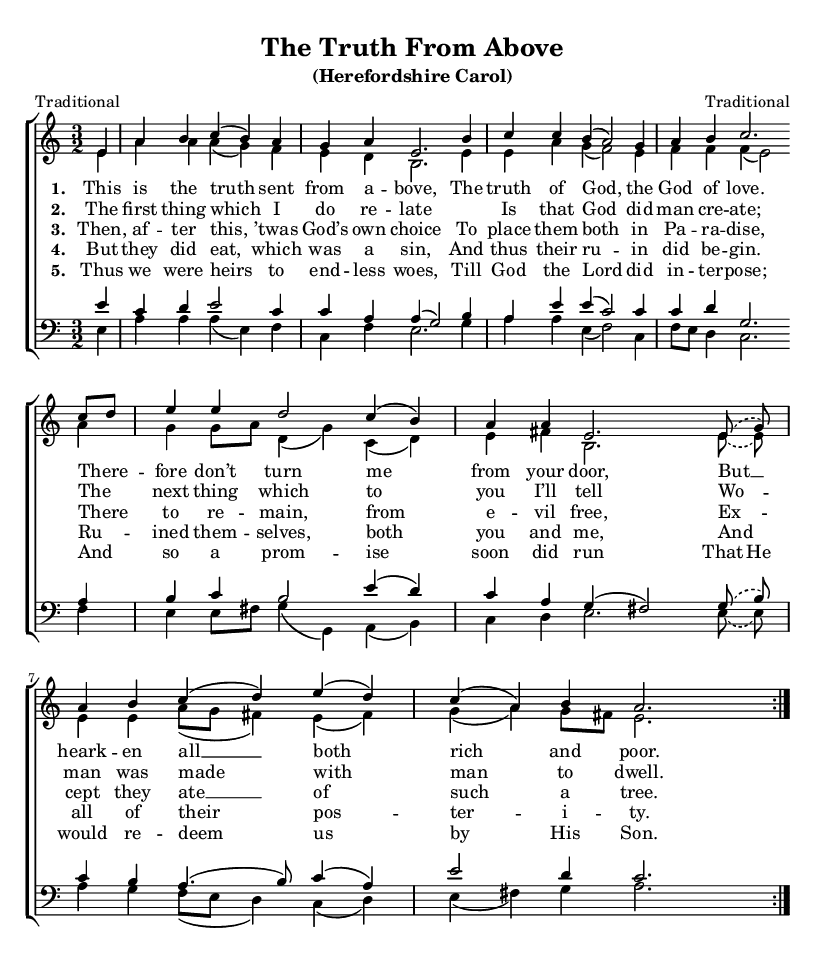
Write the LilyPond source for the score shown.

\version "2.14.2"
\include "header.ly"

\header {
  title = "The Truth From Above"
  subtitle = "(Herefordshire Carol)"
  poet = "Traditional"
  composer = "Traditional"
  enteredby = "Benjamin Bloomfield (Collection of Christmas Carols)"
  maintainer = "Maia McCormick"
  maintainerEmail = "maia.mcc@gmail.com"
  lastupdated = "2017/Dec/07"
}

global = {
  \key c \major
  \autoBeamOff
  \time 3/2
}

sopMusic = \relative c' {
  \repeat volta 3 {
    \partial 4 e4 |
    \partial 4*5 a4 b c( b) a |
    \partial 2*3 g a e2. b'4 |

    \partial 2*3 c c b( a2) g4 |
    \partial 2*3 a b c2. \bar""\break c8[ d] |
    \partial 2*3 e4 e d2 c4( b) |

    \partial 2*3 \slurDashed a a e2. e8( g) |
    \slurSolid
    \partial 2*3 a4 b c( d) e( d) |
    \partial 2*3 c( a) b4 a2.
  }
}
sopWords = \lyricmode {

}

altoMusic = \relative c' {
  e4 |
  a4 a a( g) f |
  e d b2. e4 |

  e a g( f2) e4 |
  f f f( e2) a4 |
  g g8[ a] d,4( g) c,( d) |

  \slurDashed e fis b,2. e8( e) |
  \slurSolid e4 e a8([ g] fis4) e( fis) |
  g( a) g8[ fis] e2.
}

altoWords = \lyricmode {
  \set stanza = #"1. "
  This is the truth sent from a -- bove,
  The truth of God, the God of love.
  There -- fore don’t turn me from your door,
  But __ heark -- en all __ both rich and poor.
}
altoWordsII = \lyricmode {
  \set stanza = #"2. "
  The first thing which I do re -- late
  \skip1
  Is that God did man cre -- ate;
  The next thing which to you I’ll tell
  Wo -- man was made with man to dwell.
}
altoWordsIII = \lyricmode {
  \set stanza = #"3. "
  Then, af -- ter this, ’twas God’s own choice
  To place them both in Pa -- ra -- dise,
  There to re -- main, from e -- vil free,
  Ex -- cept they ate __ of such a tree.
}
altoWordsIV = \lyricmode {
  \set stanza = #"4. "
  But they did eat, which was a sin,
  And thus their ru -- in did be -- gin.
  Ru -- ined them -- selves, both you and me,
  And all of their pos -- ter -- i -- ty.
}
altoWordsV = \lyricmode {
  \set stanza = #"5. "
  Thus we were heirs to end -- less woes,
  Till God the Lord did in -- ter -- pose;
  And so a prom -- ise soon did run
  \set ignoreMelismata = ##t
  That He
  \unset ignoreMelismata
  would re -- deem us by His Son.

}
altoWordsVI = \lyricmode {
  \set stanza = #"6. "
  \set ignoreMelismata = ##t
}
tenorMusic = \relative c' {
  e4 |
  c4 d e2 c4 |
  c a a( g2) b4 |

  a e' e( c2) c4 |
  c d g,2. a4 |
  b c b2 e4( d) |

  c a g( fis!2) \slurDashed g8( b) |
  \slurSolid c4 b a4.( b8) c4( a) |
  e'2 d4 c2.
}
tenorWords = \lyricmode {

}

bassMusic = \relative c {
  e4 |
  a4 a a( e) f |
  c f e2. g4 |

  a4 a e( f2) c4 |
  f8[ e] d4 c2. f4 |
  e e8[ fis] g4( g,) a( b) |

  c4 d e2. \slurDashed e8( e) |
  a4 g \slurSolid f8([ e] d4) c( d) |
  e( fis) g a2.
}
bassWords = \lyricmode {

}

\score {
  <<
   \new ChoirStaff <<
    \new Staff = women <<
      \new Voice = "sopranos" { \voiceOne << \global \sopMusic >> }
      \new Voice = "altos" { \voiceTwo << \global \altoMusic >> }
    >>
    \new Lyrics \with { alignAboveContext = #"women" } \lyricsto "sopranos" \sopWords
    \new Lyrics = "altosVI"  \with { alignBelowContext = #"women" } \lyricsto "sopranos" \altoWordsVI
    \new Lyrics = "altosV"  \with { alignBelowContext = #"women" } \lyricsto "sopranos" \altoWordsV
    \new Lyrics = "altosIV"  \with { alignBelowContext = #"women" } \lyricsto "sopranos" \altoWordsIV
    \new Lyrics = "altosIII"  \with { alignBelowContext = #"women" } \lyricsto "sopranos" \altoWordsIII
    \new Lyrics = "altosII"  \with { alignBelowContext = #"women" } \lyricsto "sopranos" \altoWordsII
    \new Lyrics = "altos"  \with { alignBelowContext = #"women" } \lyricsto "sopranos" \altoWords
   \new Staff = men <<
      \clef bass
      \new Voice = "tenors" { \voiceOne << \global \tenorMusic >> }
      \new Voice = "basses" { \voiceTwo << \global \bassMusic >> }
    >>
    \new Lyrics \with { alignAboveContext = #"men" \override VerticalAxisGroup #'nonstaff-relatedstaff-spacing = #'((basic-distance . 1)) } \lyricsto "tenors" \tenorWords
    \new Lyrics \with { alignBelowContext = #"men" \override VerticalAxisGroup #'nonstaff-relatedstaff-spacing = #'((basic-distance . 1)) } \lyricsto "basses" \bassWords
  >>
%    \new PianoStaff << \new Staff { \new Voice { \pianoRH } } \new Staff { \clef "bass" \pianoLH } >>
  >>
  \layout {
  \context {
    \Lyrics
    \override LyricText #'font-size = #1.3
  }
    \context {
      \Score
      \override SpacingSpanner #'base-shortest-duration = #(ly:make-moment 1 2)
      \override SpacingSpanner #'common-shortest-duration = #(ly:make-moment 1 2)
    }
    \context {
      % Remove all empty staves
      % \Staff \RemoveEmptyStaves \override VerticalAxisGroup #'remove-first = ##t
    }
    \context {
      \Lyrics
    }
  }
}

